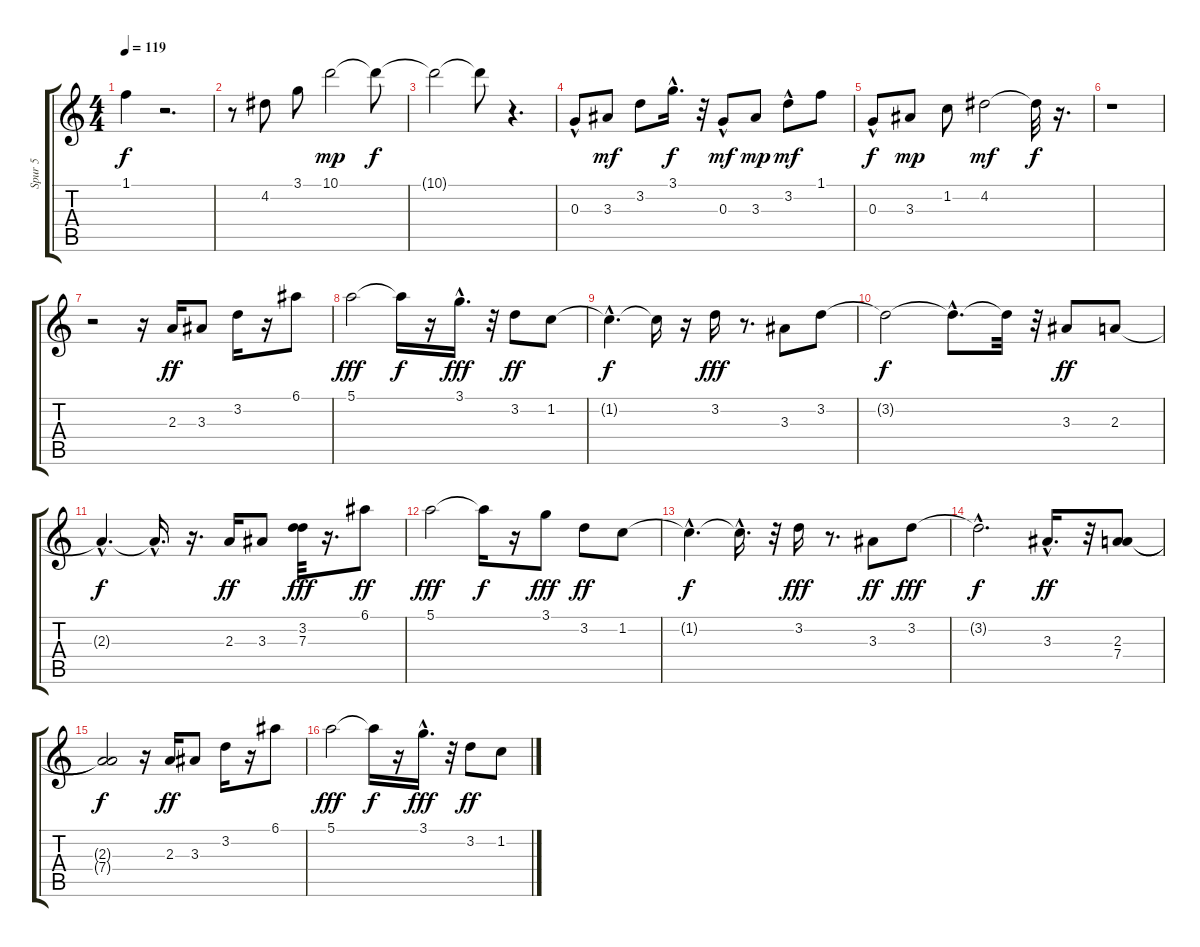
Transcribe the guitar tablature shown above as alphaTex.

\track ("Spur 5" "Spur 5") {instrument acousticguitarsteel}
\staff {score tabs}
\tuning (E4 B3 G3 D3 A2 E2) {hide}
\ts (4 4)
\tempo 119
\clef g2
\ks c
1.1{t}.4{dy f} r.2{d} |
r.8 4.2.8 3.1.8 10.1.2{dy mp} 10.1{t}.8{dy f} |
10.1{t}.2 10.1{t}.8 r.4{d} |
0.3{hac}.8 3.3.8{dy mf} 3.2.8 3.1{hac}.16{d dy f} r.32 0.3{hac}.8{dy mf} 3.3.8{dy mp} 3.2{hac}.8{dy mf} 1.1.8 |
0.3{hac}.8{dy f} 3.3.8{dy mp} 1.2.8 4.2.2{dy mf} 4.2{t}.32{dy f} r.16{d} |
r.1 |
r.2 r.16 2.3.16{dy ff} 3.3.8 3.2.16 r.16 6.1.8 |
5.1.2{dy fff} 5.1{t}.16{dy f} r.16 3.1{hac}.16{d dy fff} r.32 3.2.8{dy ff} 1.2.8 |
1.2{hac t}.4{d dy f} 1.2{t}.16 r.16 3.2.16{dy fff} r.8{d} 3.3.8 3.2.8 |
3.2{t}.2{dy f} 3.2{hac t}.8{d} 3.2{t}.32 r.32 3.3.8{dy ff} 2.3.8 |
2.3{hac t}.4{d dy f} 2.3{hac t}.16{d} r.16{d} 2.3.16{dy ff} 3.3.8 (3.2 7.3).32{dy fff} r.16{d} 6.1.8{dy ff} |
5.1.2{dy fff} 5.1{t}.16{dy f} r.16 3.1.8{dy fff} 3.2.8{dy ff} 1.2.8 |
1.2{hac t}.4{d dy f} 1.2{hac t}.16{d} r.32 3.2.16{dy fff} r.8{d} 3.3.8{dy ff} 3.2.8{dy fff} |
3.2{hac t}.2{d dy f} 3.3{hac}.16{d dy ff} r.32 (2.3 7.4).8 |
(2.3{t} 7.4{t}).2{dy f} r.16 2.3.16{dy ff} 3.3.8 3.2.16 r.16 6.1.8 |
5.1.2{dy fff} 5.1{t}.16{dy f} r.16 3.1{hac}.16{d dy fff} r.32 3.2.8{dy ff} 1.2.8
